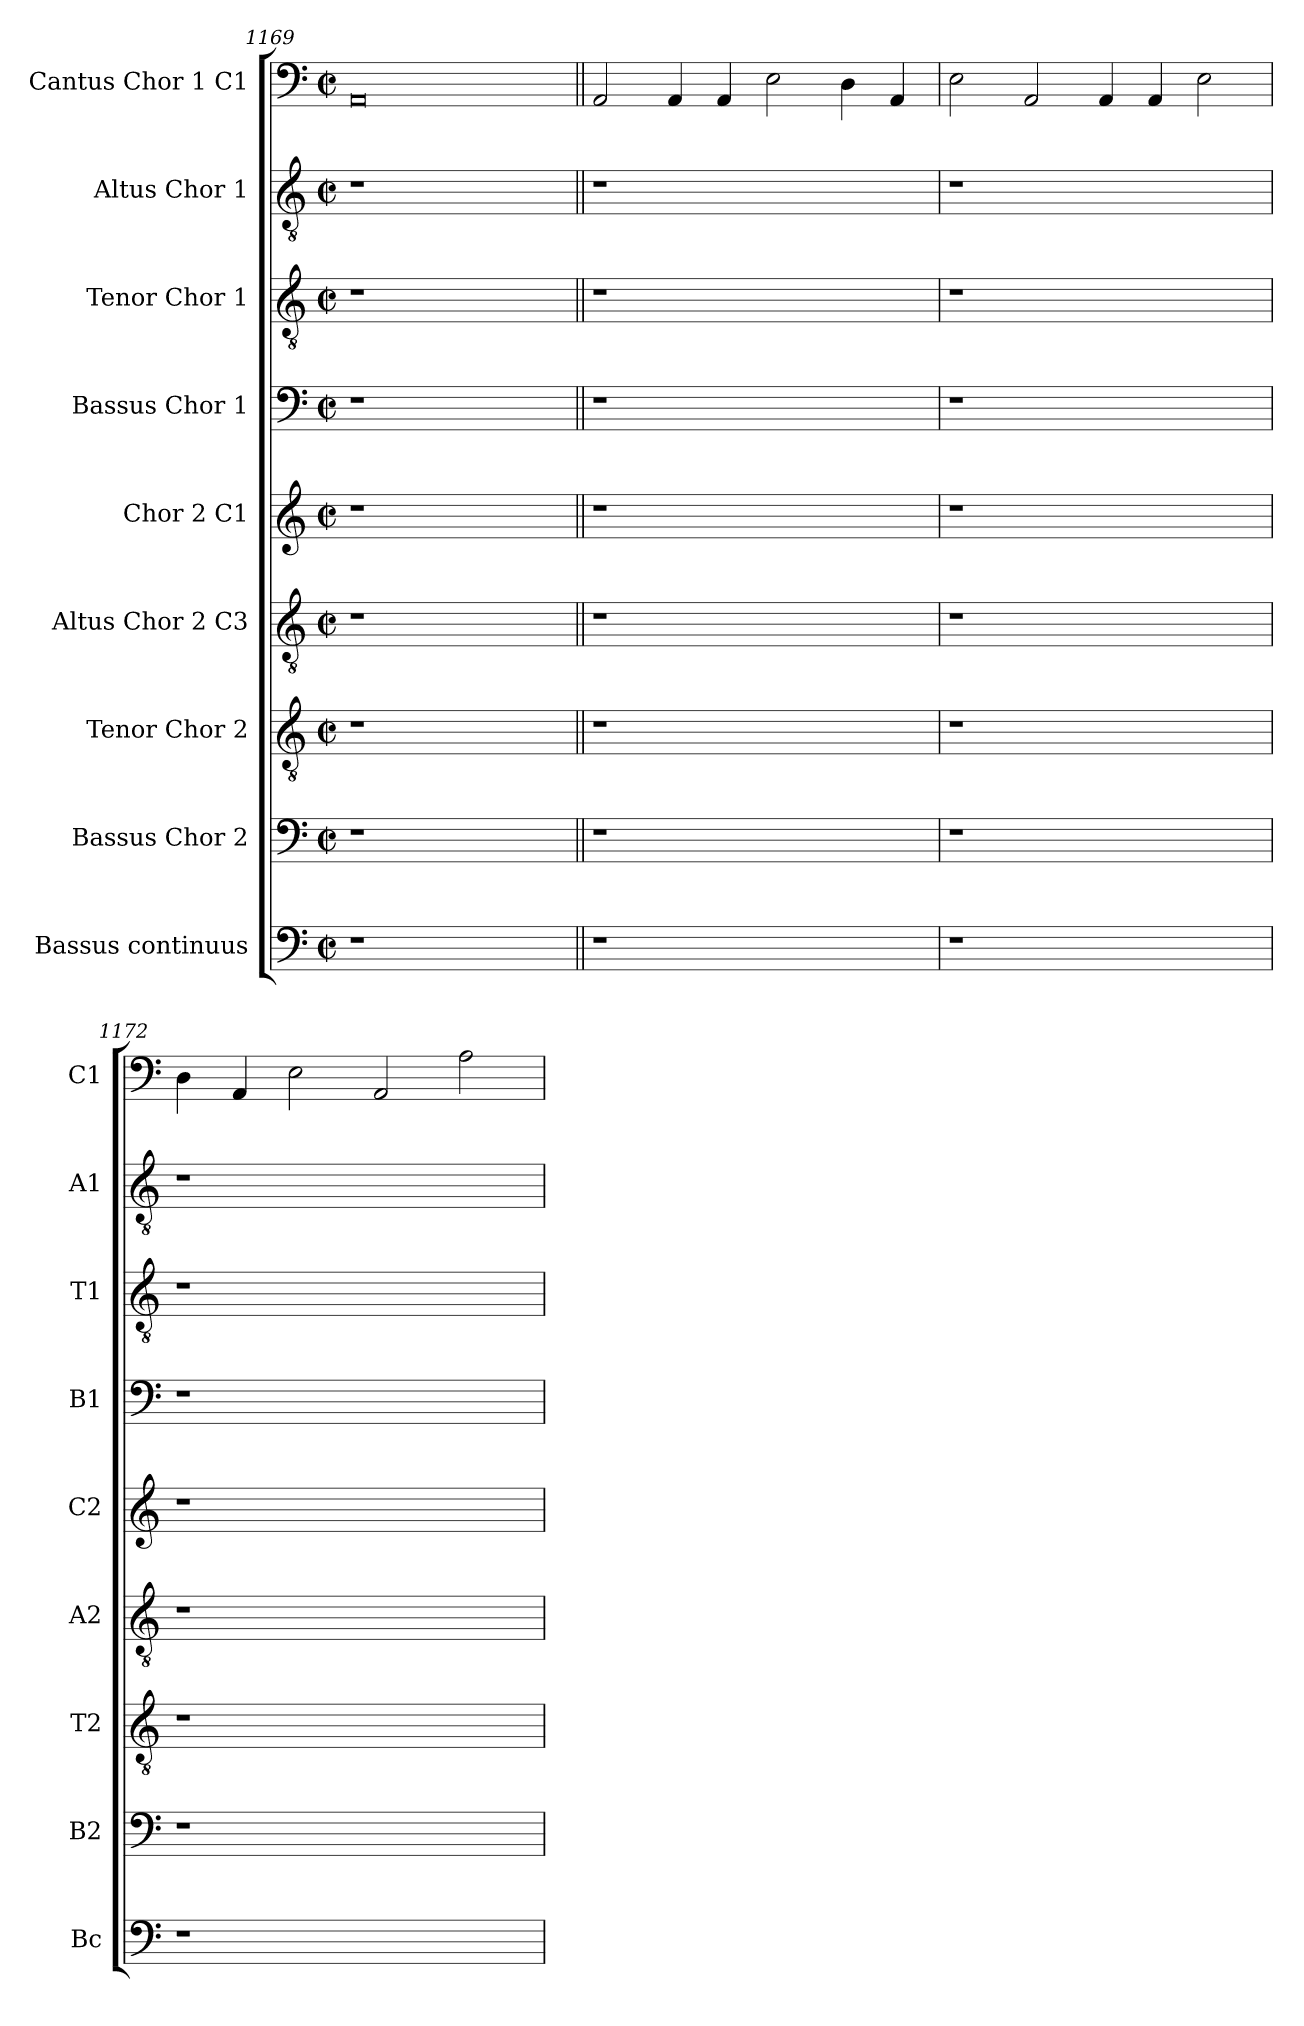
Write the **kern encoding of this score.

**kern	**kern	**kern	**kern	**kern	**kern	**kern	**kern	**kern
*part9	*part8	*part7	*part6	*part5	*part4	*part3	*part2	*part1
*staff9	*staff8	*staff7	*staff6	*staff5	*staff4	*staff3	*staff2	*staff1
*I"Bassus continuus	*I"Bassus Chor 2	*I"Tenor Chor 2	*I"Altus Chor 2 C3	*I"Chor 2 C1	*I"Bassus Chor 1	*I"Tenor Chor 1	*I"Altus Chor 1	*I"Cantus Chor 1 C1
*I'Bc	*I'B2	*I'T2	*I'A2	*I'C2	*I'B1	*I'T1	*I'A1	*I'C1
*clefF4	*clefF4	*clefGv2	*clefGv2	*clefG2	*clefF4	*clefGv2	*clefGv2	*clefF4
*ITrd7c12	*	*	*	*	*	*	*	*
*k[]	*k[]	*k[]	*k[]	*k[]	*k[]	*k[]	*k[]	*k[]
*C:	*C:	*C:	*C:	*C:	*C:	*C:	*C:	*C:
*M2/2	*M2/2	*M2/2	*M2/2	*M2/2	*M2/2	*M2/2	*M2/2	*M2/2
*met(c|)	*met(c|)	*met(c|)	*met(c|)	*met(c|)	*met(c|)	*met(c|)	*met(c|)	*met(c|)
=1169	=1169	=1169	=1169	=1169	=1169	=1169	=1169	=1169
1r	1r	1r	1r	1r	1r	1r	1r	0AA
1ryy	1ryy	1ryy	1ryy	1ryy	1ryy	1ryy	1ryy	.
=1170||	=1170||	=1170||	=1170||	=1170||	=1170||	=1170||	=1170||	=1170||
1r	1r	1r	1r	1r	1r	1r	1r	2AA/
.	.	.	.	.	.	.	.	4AA/
.	.	.	.	.	.	.	.	4AA/
1ryy	1ryy	1ryy	1ryy	1ryy	1ryy	1ryy	1ryy	2E\
.	.	.	.	.	.	.	.	4D\
.	.	.	.	.	.	.	.	4AA/
!!LO:LB:g=z
=1171	=1171	=1171	=1171	=1171	=1171	=1171	=1171	=1171
1r	1r	1r	1r	1r	1r	1r	1r	2E\
.	.	.	.	.	.	.	.	2AA/
1ryy	1ryy	1ryy	1ryy	1ryy	1ryy	1ryy	1ryy	4AA/
.	.	.	.	.	.	.	.	4AA/
.	.	.	.	.	.	.	.	2E\
=1172	=1172	=1172	=1172	=1172	=1172	=1172	=1172	=1172
1r	1r	1r	1r	1r	1r	1r	1r	4D\
.	.	.	.	.	.	.	.	4AA/
.	.	.	.	.	.	.	.	2E\
1ryy	1ryy	1ryy	1ryy	1ryy	1ryy	1ryy	1ryy	2AA/
.	.	.	.	.	.	.	.	2A\
=	=	=	=	=	=	=	=	=
*-	*-	*-	*-	*-	*-	*-	*-	*-
